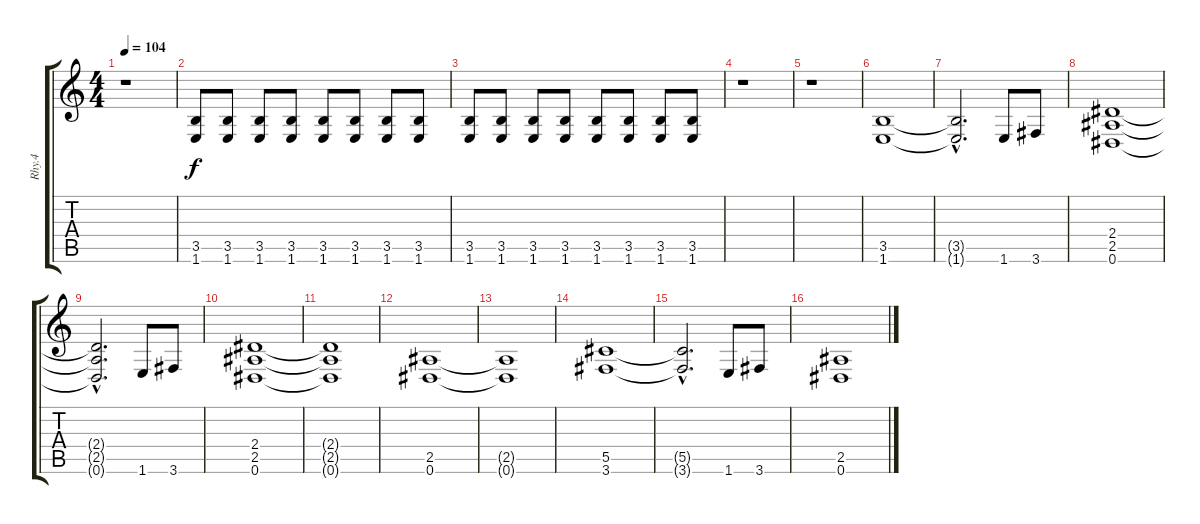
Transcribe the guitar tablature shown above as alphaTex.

\track ("Rhy.4" "Rhy.4") {instrument distortionguitar}
\staff {score tabs}
\tuning (Eb4 Bb3 Gb3 Db3 Ab2 Eb2) {hide}
\ts (4 4)
\tempo 104
\clef g2
\ks c
r.1{dy f} |
(3.5 1.6).8 (3.5 1.6).8 (3.5 1.6).8 (3.5 1.6).8 (3.5 1.6).8 (3.5 1.6).8 (3.5 1.6).8 (3.5 1.6).8 |
(3.5 1.6).8 (3.5 1.6).8 (3.5 1.6).8 (3.5 1.6).8 (3.5 1.6).8 (3.5 1.6).8 (3.5 1.6).8 (3.5 1.6).8 |
r.1 |
r.1 |
(3.5 1.6).1 |
(3.5{hac t} 1.6{hac t}).2{d} 1.6.8 3.6.8 |
(2.4 2.5 0.6).1 |
(2.4{hac t} 2.5{hac t} 0.6{hac t}).2{d} 1.6.8 3.6.8 |
(2.4 2.5 0.6).1 |
(2.4{t} 2.5{t} 0.6{t}).1 |
(2.5 0.6).1 |
(2.5{t} 0.6{t}).1 |
(5.5 3.6).1 |
(5.5{hac t} 3.6{hac t}).2{d} 1.6.8 3.6.8 |
(2.5 0.6).1
